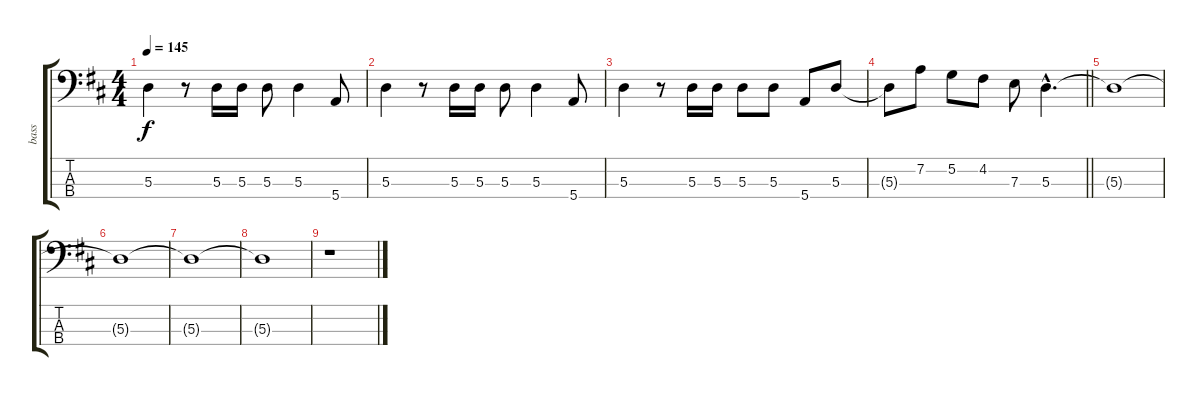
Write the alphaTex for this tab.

\track ("bass" "bass") {instrument electricbasspick}
\staff {score tabs}
\tuning (G2 D2 A1 E1) {hide}
\ts (4 4)
\tempo 145
\clef f4
\ks d
5.3.4{dy f} r.8 5.3.16 5.3.16 5.3.8 5.3.4 5.4.8 |
5.3.4 r.8 5.3.16 5.3.16 5.3.8 5.3.4 5.4.8 |
5.3.4 r.8 5.3.16 5.3.16 5.3.8 5.3.8 5.4.8 5.3.8 |
\barLineRight lightlight
5.3{t}.8 7.2.8 5.2.8 4.2.8 7.3.8 5.3{hac}.4{d} |
5.3{t}.1 |
5.3{t}.1 |
5.3{t}.1 |
5.3{t}.1 |
r.1
